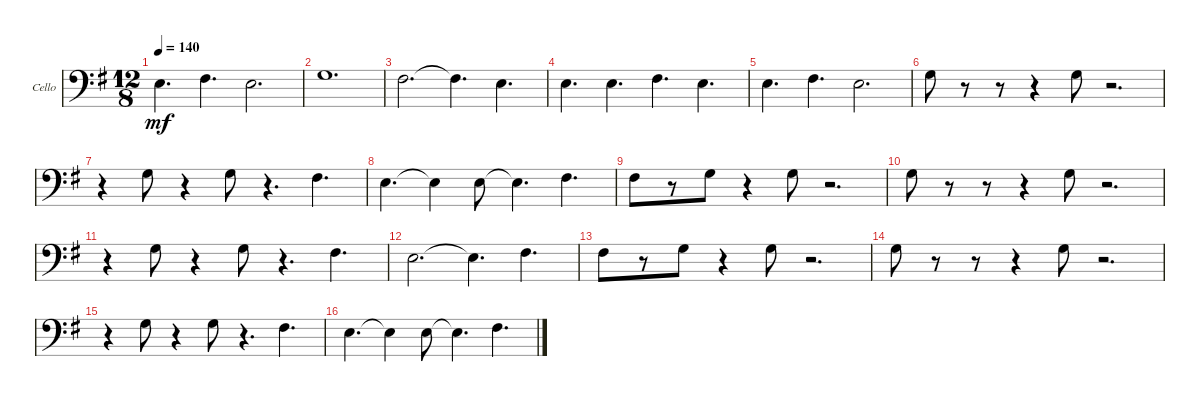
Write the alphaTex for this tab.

\defaultSystemsLayout 4
\bracketExtendMode groupsimilarinstruments
\firstSystemTrackNameOrientation horizontal
\otherSystemsTrackNameOrientation horizontal
\track ("Cello 1" "Cello") {instrument cello}
\staff {score}
\tuning (A3 D3 G2 C2)
\ts (12 8)
\tempo 140
\clef f4
\ks g
2.2.4{d dy mf} 4.2.4{d} 2.2.2{d} |
5.2.1{d} |
4.2.2{d} 4.2{t}.4{d} 2.2.4{d} |
2.2.4{d} 2.2.4{d} 4.2.4{d} 2.2.4{d} |
2.2.4{d} 4.2.4{d} 2.2.2{d} |
5.2.8 r.8 r.8 r.4 5.2.8 r.2{d} |
r.4 5.2.8 r.4 5.2.8 r.4{d} 4.2.4{d} |
2.2.4{d} 2.2{t}.4 2.2.8 2.2{t}.4{d} 4.2.4{d} |
4.2.8 r.8 5.2.8 r.4 5.2.8 r.2{d} |
5.2.8 r.8 r.8 r.4 5.2.8 r.2{d} |
r.4 5.2.8 r.4 5.2.8 r.4{d} 4.2.4{d} |
2.2.2{d} 2.2{t}.4{d} 4.2.4{d} |
4.2.8 r.8 5.2.8 r.4 5.2.8 r.2{d} |
5.2.8 r.8 r.8 r.4 5.2.8 r.2{d} |
r.4 5.2.8 r.4 5.2.8 r.4{d} 4.2.4{d} |
2.2.4{d} 2.2{t}.4 2.2.8 2.2{t}.4{d} 4.2.4{d}
